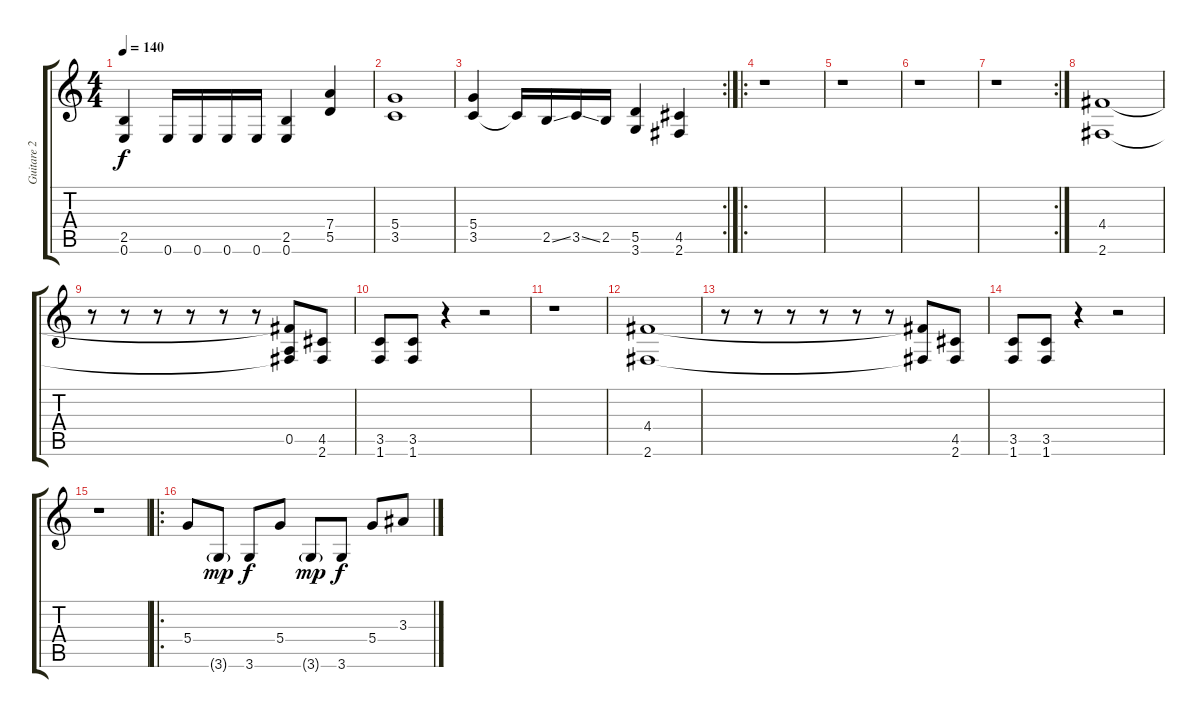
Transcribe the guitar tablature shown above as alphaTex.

\track ("Guitare 2" "Guitare 2") {instrument distortionguitar}
\staff {score tabs}
\tuning (E4 B3 G3 D3 A2 E2) {hide}
\ts (4 4)
\tempo 140
\clef g2
\ks c
(2.5 0.6).4{dy f} 0.6.16 0.6.16 0.6.16 0.6.16 (2.5 0.6).4 (7.4 5.5).4 |
(5.4 3.5).1 |
\rc 2
(5.4 3.5).4 3.5{t}.16 2.5{ss}.16 3.5{ss}.16 2.5.16 (5.5 3.6).4 (4.5 2.6).4 |
\ro
r.1 |
r.1 |
r.1 |
\rc 2
r.1 |
(4.4 2.6).1 |
r.8 r.8 r.8 r.8 r.8 r.8 (4.4{t} 0.5 2.6{t}).8 (4.5 2.6).8 |
(3.5 1.6).8 (3.5 1.6).8 r.4 r.2 |
r.1 |
(4.4 2.6).1 |
r.8 r.8 r.8 r.8 r.8 r.8 (4.4{t} 2.6{t}).8 (4.5 2.6).8 |
(3.5 1.6).8 (3.5 1.6).8 r.4 r.2 |
r.1 |
\ro
5.4.8 3.6{g}.8{dy mp} 3.6.8{dy f} 5.4.8 3.6{g}.8{dy mp} 3.6.8{dy f} 5.4.8 3.3.8
